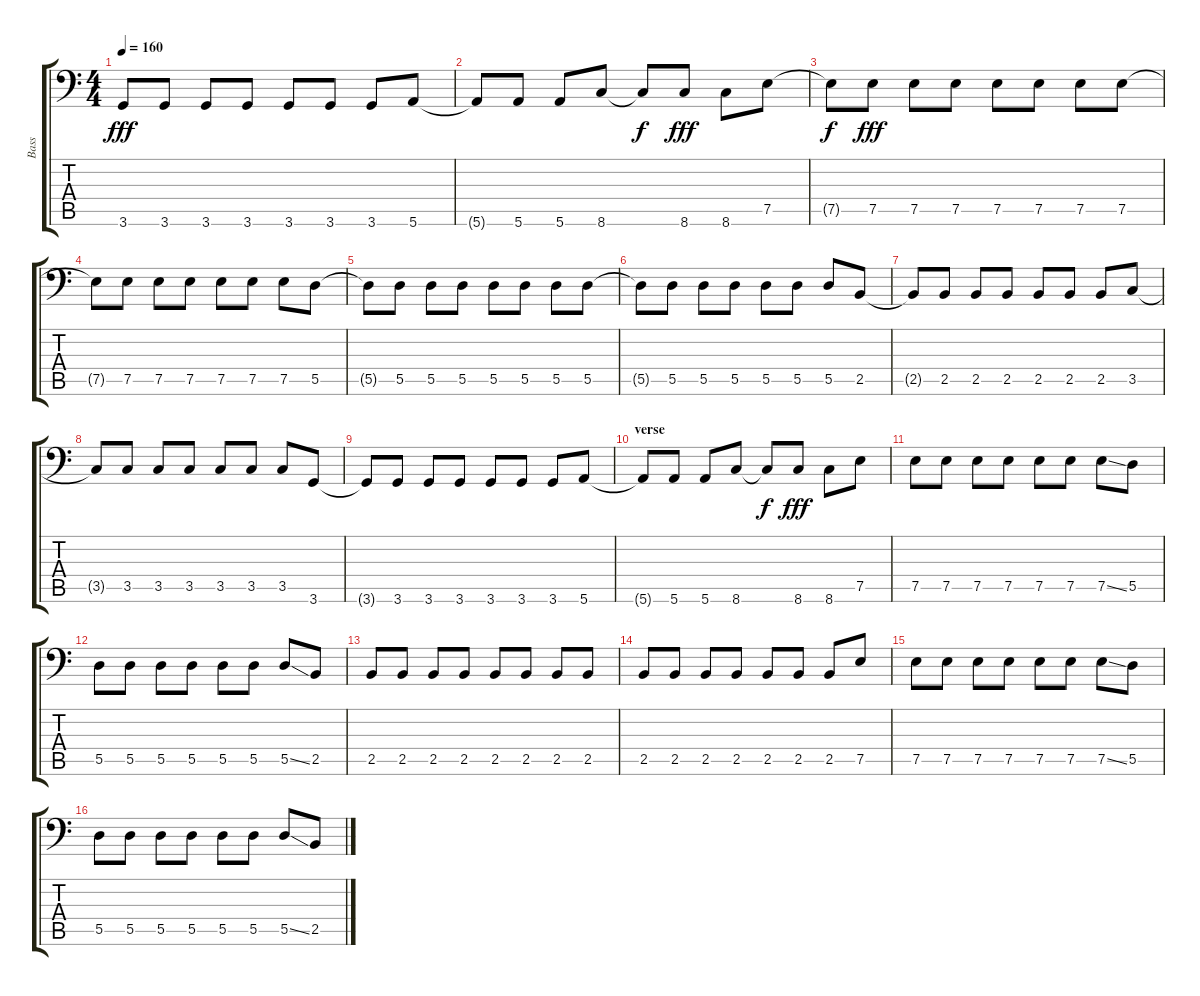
\track ("Bass" "Bass") {instrument electricbassfinger}
\staff {score tabs}
\tuning (E3 B2 G2 D2 A1 E1) {hide}
\ts (4 4)
\tempo 160
\clef f4
\ks c
3.6{t}.8{dy fff} 3.6.8 3.6.8 3.6.8 3.6.8 3.6.8 3.6.8 5.6.8 |
5.6{t}.8 5.6.8 5.6.8 8.6.8 8.6{t}.8{dy f} 8.6.8{dy fff} 8.6.8 7.5.8 |
7.5{t}.8{dy f} 7.5.8{dy fff} 7.5.8 7.5.8 7.5.8 7.5.8 7.5.8 7.5.8 |
7.5{t}.8 7.5.8 7.5.8 7.5.8 7.5.8 7.5.8 7.5.8 5.5.8 |
5.5{t}.8 5.5.8 5.5.8 5.5.8 5.5.8 5.5.8 5.5.8 5.5.8 |
5.5{t}.8 5.5.8 5.5.8 5.5.8 5.5.8 5.5.8 5.5.8 2.5.8 |
2.5{t}.8 2.5.8 2.5.8 2.5.8 2.5.8 2.5.8 2.5.8 3.5.8 |
3.5{t}.8 3.5.8 3.5.8 3.5.8 3.5.8 3.5.8 3.5.8 3.6.8 |
3.6{t}.8 3.6.8 3.6.8 3.6.8 3.6.8 3.6.8 3.6.8 5.6.8 |
\section ("" "verse")
5.6{t}.8 5.6.8 5.6.8 8.6.8 8.6{t}.8{dy f} 8.6.8{dy fff} 8.6.8 7.5.8 |
7.5.8 7.5.8 7.5.8 7.5.8 7.5.8 7.5.8 7.5{ss}.8 5.5.8 |
5.5.8 5.5.8 5.5.8 5.5.8 5.5.8 5.5.8 5.5{ss}.8 2.5.8 |
2.5.8 2.5.8 2.5.8 2.5.8 2.5.8 2.5.8 2.5.8 2.5.8 |
2.5.8 2.5.8 2.5.8 2.5.8 2.5.8 2.5.8 2.5.8 7.5.8 |
7.5.8 7.5.8 7.5.8 7.5.8 7.5.8 7.5.8 7.5{ss}.8 5.5.8 |
5.5.8 5.5.8 5.5.8 5.5.8 5.5.8 5.5.8 5.5{ss}.8 2.5.8
